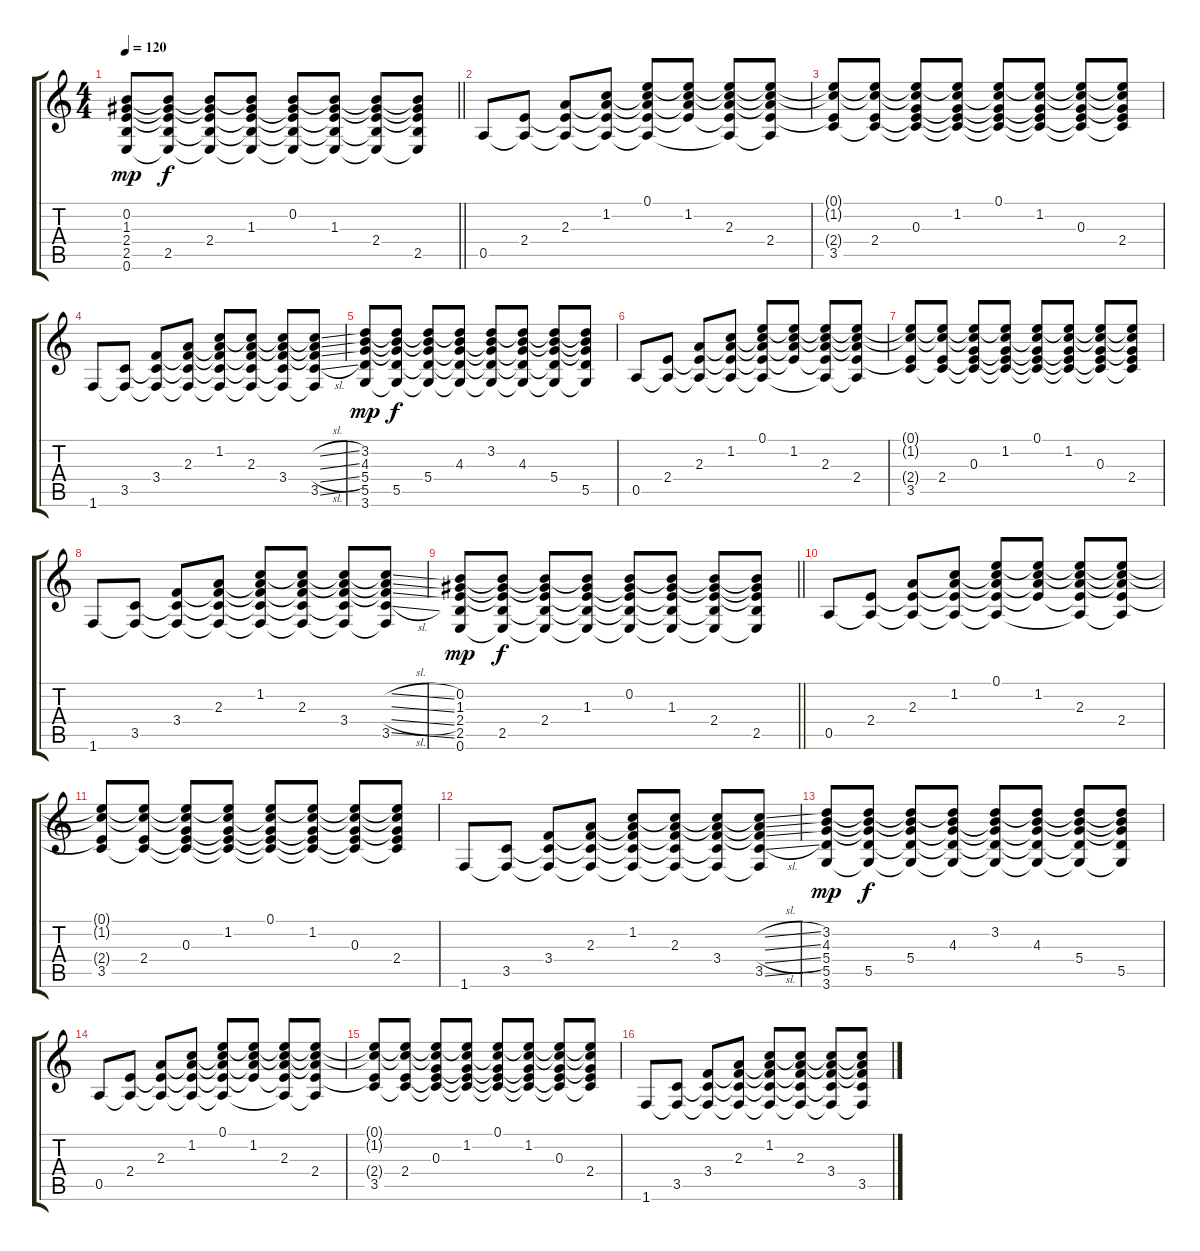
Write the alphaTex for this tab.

\track "" {instrument acousticguitarnylon}
\staff {score tabs}
\tuning (E4 B3 G3 D3 A2 E2) {hide}
\ts (4 4)
\tempo 120
\clef g2
\barLineRight lightlight
\ks c
(0.2 1.3 2.4 2.5 0.6).8{dy mp} (0.2{t} 1.3{t} 2.4{t} 2.5 0.6{t}).8{dy f} (0.2{t} 1.3{t} 2.4 2.5{t} 0.6{t}).8 (0.2{t} 1.3 2.4{t} 2.5{t} 0.6{t}).8 (0.2 1.3{t} 2.4{t} 2.5{t} 0.6{t}).8 (0.2{t} 1.3 2.4{t} 2.5{t} 0.6{t}).8 (0.2{t} 1.3{t} 2.4 2.5{t} 0.6{t}).8 (0.2{t} 1.3{t} 2.4{t} 2.5 0.6{t}).8 |
0.5.8 (2.4 0.5{t}).8 (2.3 2.4{t} 0.5{t}).8 (1.2 2.3{t} 2.4{t} 0.5{t}).8 (0.1 1.2{t} 2.3{t} 2.4{t} 0.5{t}).8 (0.1{t} 1.2 2.3{t} 2.4{t}).8 (0.1{t} 1.2{t} 2.3 2.4{t} 0.5{t}).8 (0.1{t} 1.2{t} 2.3{t} 2.4 0.5{t}).8 |
(0.1{t} 1.2{t} 2.4{t} 3.5).8 (0.1{t} 1.2{t} 2.4 3.5{t}).8 (0.1{t} 1.2{t} 0.3 2.4{t} 3.5{t}).8 (0.1{t} 1.2 0.3{t} 2.4{t} 3.5{t}).8 (0.1 1.2{t} 0.3{t} 2.4{t} 3.5{t}).8 (0.1{t} 1.2 0.3{t} 2.4{t} 3.5{t}).8 (0.1{t} 1.2{t} 0.3 2.4{t} 3.5{t}).8 (0.1{t} 1.2{t} 0.3{t} 2.4 3.5{t}).8 |
1.6.8 (3.5 1.6{t}).8 (3.4 3.5{t} 1.6{t}).8 (2.3 3.4{t} 3.5{t} 1.6{t}).8 (1.2 2.3{t} 3.4{t} 3.5{t} 1.6{t}).8 (1.2{t} 2.3 3.4{t} 3.5{t} 1.6{t}).8 (1.2{t} 2.3{t} 3.4 3.5{t} 1.6{t}).8 (1.2{sl t} 2.3{sl t} 3.4{sl t} 3.5{sl} 1.6{t}).8 |
(3.2 4.3 5.4 5.5 3.6).8{dy mp} (3.2{t} 4.3{t} 5.4{t} 5.5 3.6{t}).8{dy f} (3.2{t} 4.3{t} 5.4 5.5{t} 3.6{t}).8 (3.2{t} 4.3 5.4{t} 5.5{t} 3.6{t}).8 (3.2 4.3{t} 5.4{t} 5.5{t} 3.6{t}).8 (3.2{t} 4.3 5.4{t} 5.5{t} 3.6{t}).8 (3.2{t} 4.3{t} 5.4 5.5{t} 3.6{t}).8 (3.2{t} 4.3{t} 5.4{t} 5.5 3.6{t}).8 |
0.5.8 (2.4 0.5{t}).8 (2.3 2.4{t} 0.5{t}).8 (1.2 2.3{t} 2.4{t} 0.5{t}).8 (0.1 1.2{t} 2.3{t} 2.4{t} 0.5{t}).8 (0.1{t} 1.2 2.3{t} 2.4{t}).8 (0.1{t} 1.2{t} 2.3 2.4{t} 0.5{t}).8 (0.1{t} 1.2{t} 2.3{t} 2.4 0.5{t}).8 |
(0.1{t} 1.2{t} 2.4{t} 3.5).8 (0.1{t} 1.2{t} 2.4 3.5{t}).8 (0.1{t} 1.2{t} 0.3 2.4{t} 3.5{t}).8 (0.1{t} 1.2 0.3{t} 2.4{t} 3.5{t}).8 (0.1 1.2{t} 0.3{t} 2.4{t} 3.5{t}).8 (0.1{t} 1.2 0.3{t} 2.4{t} 3.5{t}).8 (0.1{t} 1.2{t} 0.3 2.4{t} 3.5{t}).8 (0.1{t} 1.2{t} 0.3{t} 2.4 3.5{t}).8 |
1.6.8 (3.5 1.6{t}).8 (3.4 3.5{t} 1.6{t}).8 (2.3 3.4{t} 3.5{t} 1.6{t}).8 (1.2 2.3{t} 3.4{t} 3.5{t} 1.6{t}).8 (1.2{t} 2.3 3.4{t} 3.5{t} 1.6{t}).8 (1.2{t} 2.3{t} 3.4 3.5{t} 1.6{t}).8 (1.2{sl t} 2.3{sl t} 3.4{sl t} 3.5{sl} 1.6{t}).8 |
\barLineRight lightlight
(0.2 1.3 2.4 2.5 0.6).8{dy mp} (0.2{t} 1.3{t} 2.4{t} 2.5 0.6{t}).8{dy f} (0.2{t} 1.3{t} 2.4 2.5{t} 0.6{t}).8 (0.2{t} 1.3 2.4{t} 2.5{t} 0.6{t}).8 (0.2 1.3{t} 2.4{t} 2.5{t} 0.6{t}).8 (0.2{t} 1.3 2.4{t} 2.5{t} 0.6{t}).8 (0.2{t} 1.3{t} 2.4 2.5{t} 0.6{t}).8 (0.2{t} 1.3{t} 2.4{t} 2.5 0.6{t}).8 |
0.5.8 (2.4 0.5{t}).8 (2.3 2.4{t} 0.5{t}).8 (1.2 2.3{t} 2.4{t} 0.5{t}).8 (0.1 1.2{t} 2.3{t} 2.4{t} 0.5{t}).8 (0.1{t} 1.2 2.3{t} 2.4{t}).8 (0.1{t} 1.2{t} 2.3 2.4{t} 0.5{t}).8 (0.1{t} 1.2{t} 2.3{t} 2.4 0.5{t}).8 |
(0.1{t} 1.2{t} 2.4{t} 3.5).8 (0.1{t} 1.2{t} 2.4 3.5{t}).8 (0.1{t} 1.2{t} 0.3 2.4{t} 3.5{t}).8 (0.1{t} 1.2 0.3{t} 2.4{t} 3.5{t}).8 (0.1 1.2{t} 0.3{t} 2.4{t} 3.5{t}).8 (0.1{t} 1.2 0.3{t} 2.4{t} 3.5{t}).8 (0.1{t} 1.2{t} 0.3 2.4{t} 3.5{t}).8 (0.1{t} 1.2{t} 0.3{t} 2.4 3.5{t}).8 |
1.6.8 (3.5 1.6{t}).8 (3.4 3.5{t} 1.6{t}).8 (2.3 3.4{t} 3.5{t} 1.6{t}).8 (1.2 2.3{t} 3.4{t} 3.5{t} 1.6{t}).8 (1.2{t} 2.3 3.4{t} 3.5{t} 1.6{t}).8 (1.2{t} 2.3{t} 3.4 3.5{t} 1.6{t}).8 (1.2{sl t} 2.3{sl t} 3.4{sl t} 3.5{sl} 1.6{t}).8 |
(3.2 4.3 5.4 5.5 3.6).8{dy mp} (3.2{t} 4.3{t} 5.4{t} 5.5 3.6{t}).8{dy f} (3.2{t} 4.3{t} 5.4 5.5{t} 3.6{t}).8 (3.2{t} 4.3 5.4{t} 5.5{t} 3.6{t}).8 (3.2 4.3{t} 5.4{t} 5.5{t} 3.6{t}).8 (3.2{t} 4.3 5.4{t} 5.5{t} 3.6{t}).8 (3.2{t} 4.3{t} 5.4 5.5{t} 3.6{t}).8 (3.2{t} 4.3{t} 5.4{t} 5.5 3.6{t}).8 |
0.5.8 (2.4 0.5{t}).8 (2.3 2.4{t} 0.5{t}).8 (1.2 2.3{t} 2.4{t} 0.5{t}).8 (0.1 1.2{t} 2.3{t} 2.4{t} 0.5{t}).8 (0.1{t} 1.2 2.3{t} 2.4{t}).8 (0.1{t} 1.2{t} 2.3 2.4{t} 0.5{t}).8 (0.1{t} 1.2{t} 2.3{t} 2.4 0.5{t}).8 |
(0.1{t} 1.2{t} 2.4{t} 3.5).8 (0.1{t} 1.2{t} 2.4 3.5{t}).8 (0.1{t} 1.2{t} 0.3 2.4{t} 3.5{t}).8 (0.1{t} 1.2 0.3{t} 2.4{t} 3.5{t}).8 (0.1 1.2{t} 0.3{t} 2.4{t} 3.5{t}).8 (0.1{t} 1.2 0.3{t} 2.4{t} 3.5{t}).8 (0.1{t} 1.2{t} 0.3 2.4{t} 3.5{t}).8 (0.1{t} 1.2{t} 0.3{t} 2.4 3.5{t}).8 |
1.6.8 (3.5 1.6{t}).8 (3.4 3.5{t} 1.6{t}).8 (2.3 3.4{t} 3.5{t} 1.6{t}).8 (1.2 2.3{t} 3.4{t} 3.5{t} 1.6{t}).8 (1.2{t} 2.3 3.4{t} 3.5{t} 1.6{t}).8 (1.2{t} 2.3{t} 3.4 3.5{t} 1.6{t}).8 (1.2{sl t} 2.3{sl t} 3.4{sl t} 3.5{sl} 1.6{t}).8
